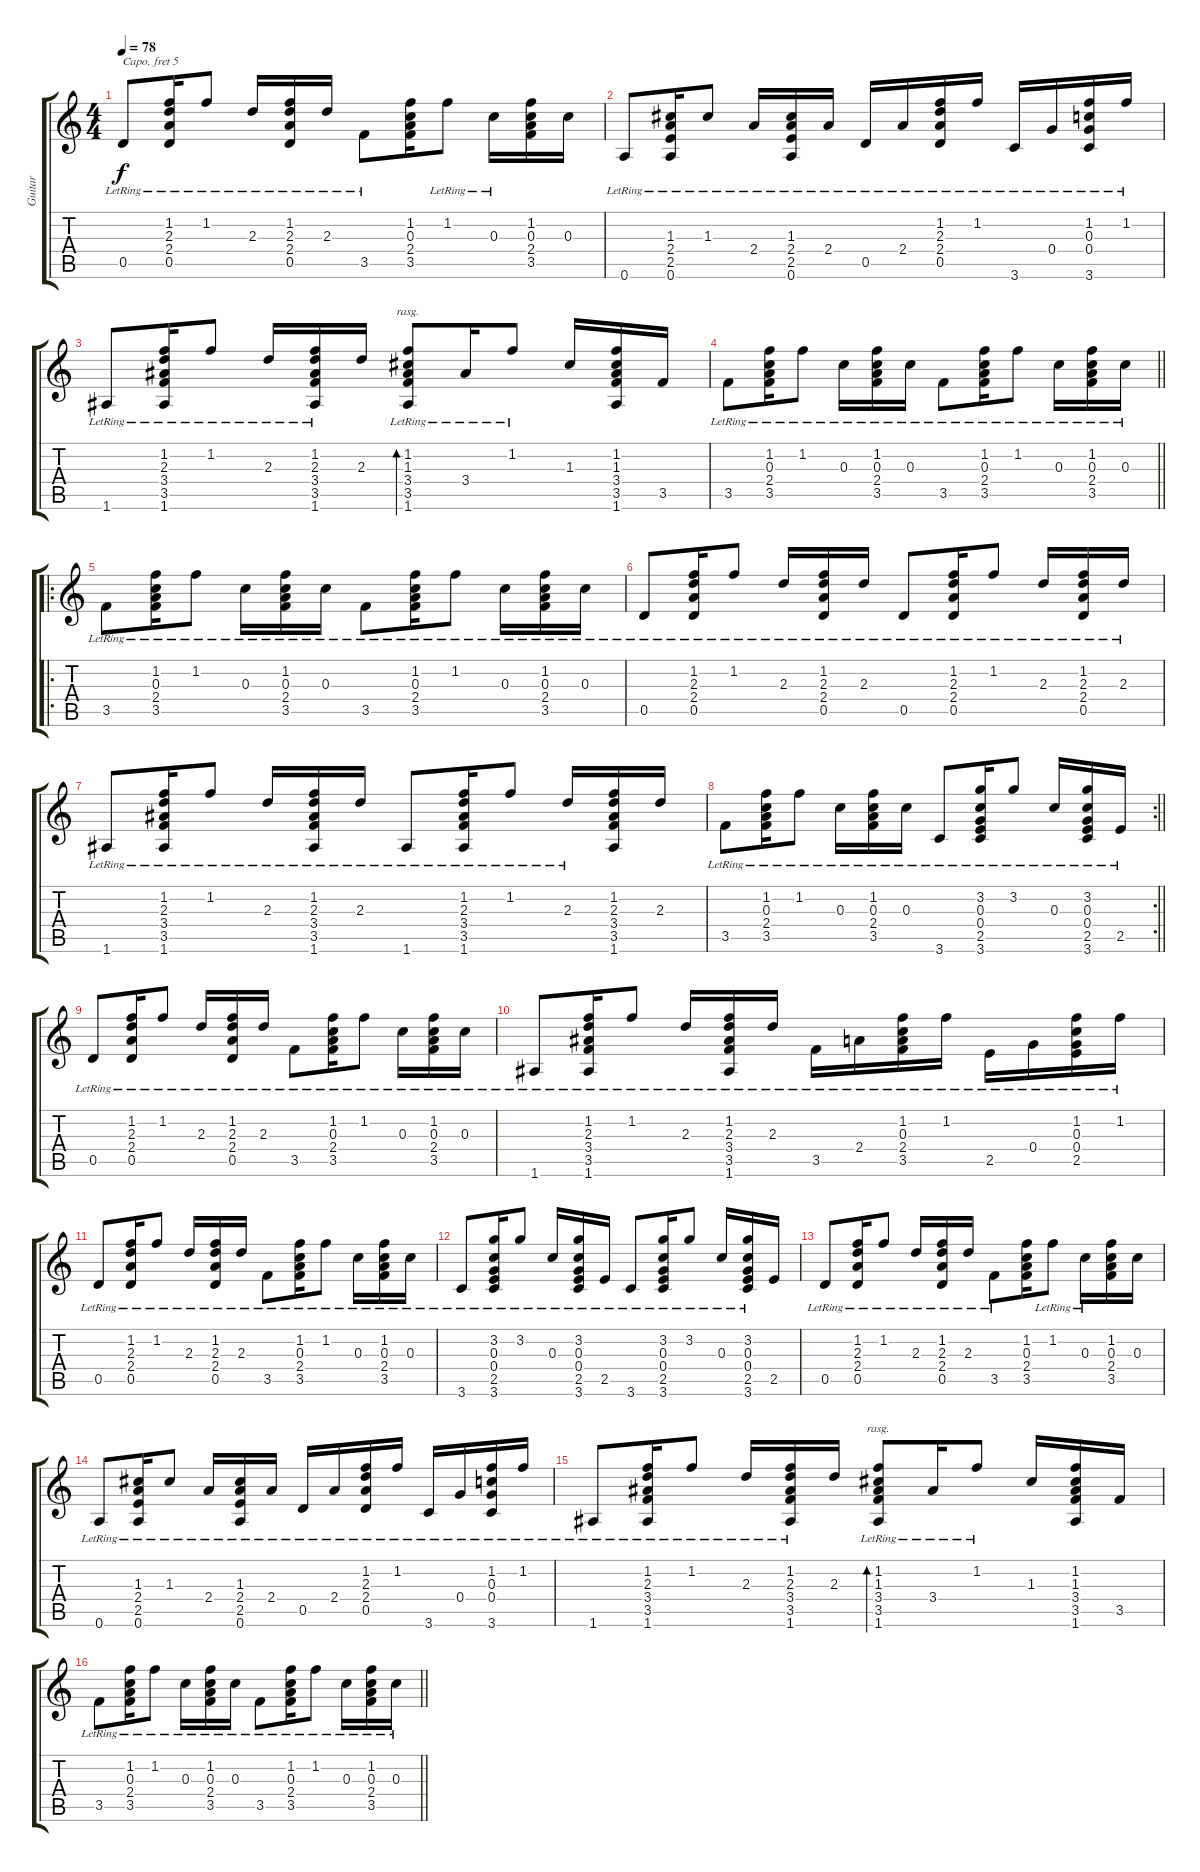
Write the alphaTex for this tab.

\track ("Guitar" "Guitar") {instrument acousticguitarnylon}
\staff {score tabs}
\capo 5
\tuning (E4 B3 G3 D3 A2 E2) {hide}
\ts (4 4)
\tempo 78
\clef g2
\ks c
0.5{lr}.8{dy f} (1.2 2.3 2.4{lr} 0.5).16 1.2{lr}.8 2.3{lr}.16 (1.2 2.3 2.4{lr} 0.5).16 2.3{lr}.16 3.5{lr}.8 (1.2 0.3 2.4 3.5).16 1.2{lr}.8 0.3{lr}.16 (1.2 0.3 2.4 3.5).16 0.3.16 |
0.6{lr}.8 (1.3 2.4 2.5{lr} 0.6).16 1.3{lr}.8 2.4{lr}.16 (1.3 2.4 2.5{lr} 0.6).16 2.4{lr}.16 0.5{lr}.16 2.4{lr}.16 (1.2 2.3{lr} 2.4 0.5).16 1.2{lr}.16 3.6{lr}.16 0.4{lr}.16 (1.2 0.3{lr} 0.4 3.6).16 1.2{lr}.16 |
1.6{lr}.8 (1.2 2.3 3.4 3.5{lr} 1.6).16 1.2{lr}.8 2.3{lr}.16 (1.2 2.3 3.4{lr} 3.5 1.6).16 2.3.16 (1.2{lr} 1.3{lr} 3.4 3.5{lr} 1.6{lr}).8{bd 120 rasg ii} 3.4{lr}.16 1.2{lr}.8 1.3.16 (1.2 1.3 3.4 3.5 1.6).16 3.5.16 |
\barLineRight lightlight
3.5{lr}.8 (1.2 0.3 2.4{lr} 3.5).16 1.2{lr}.8 0.3{lr}.16 (1.2 0.3 2.4{lr} 3.5).16 0.3{lr}.16 3.5{lr}.8 (1.2 0.3 2.4{lr} 3.5).16 1.2{lr}.8 0.3{lr}.16 (1.2 0.3 2.4{lr} 3.5).16 0.3{lr}.16 |
\ro
\section ("" "")
3.5{lr}.8 (1.2 0.3 2.4{lr} 3.5).16 1.2{lr}.8 0.3{lr}.16 (1.2 0.3 2.4{lr} 3.5).16 0.3{lr}.16 3.5{lr}.8 (1.2 0.3 2.4{lr} 3.5).16 1.2{lr}.8 0.3{lr}.16 (1.2 0.3 2.4{lr} 3.5).16 0.3{lr}.16 |
0.5{lr}.8 (1.2 2.3 2.4{lr} 0.5).16 1.2{lr}.8 2.3{lr}.16 (1.2 2.3 2.4{lr} 0.5).16 2.3{lr}.16 0.5{lr}.8 (1.2 2.3 2.4{lr} 0.5).16 1.2{lr}.8 2.3{lr}.16 (1.2 2.3 2.4{lr} 0.5).16 2.3{lr}.16 |
1.6{lr}.8 (1.2 2.3 3.4 3.5{lr} 1.6).16 1.2{lr}.8 2.3{lr}.16 (1.2 2.3 3.4{lr} 3.5 1.6).16 2.3{lr}.16 1.6{lr}.8 (1.2 2.3 3.4 3.5{lr} 1.6).16 1.2{lr}.8 2.3{lr}.16 (1.2 2.3 3.4 3.5 1.6).16 2.3.16 |
\rc 2
\barLineRight lightlight
3.5{lr}.8 (1.2 0.3 2.4{lr} 3.5).16 1.2{lr}.8 0.3{lr}.16 (1.2 0.3 2.4{lr} 3.5).16 0.3{lr}.16 3.6{lr}.8 (3.2 0.3 0.4 2.5{lr} 3.6).16 3.2{lr}.8 0.3{lr}.16 (3.2 0.3 0.4{lr} 2.5 3.6).16 2.5{lr}.16 |
\section ("" "")
0.5{lr}.8 (1.2 2.3 2.4{lr} 0.5).16 1.2{lr}.8 2.3{lr}.16 (1.2 2.3 2.4{lr} 0.5).16 2.3{lr}.16 3.5{lr}.8 (1.2 0.3 2.4{lr} 3.5).16 1.2{lr}.8 0.3{lr}.16 (1.2 0.3 2.4{lr} 3.5).16 0.3{lr}.16 |
1.6{lr}.8 (1.2 2.3 3.4 3.5{lr} 1.6).16 1.2{lr}.8 2.3{lr}.16 (1.2 2.3 3.4{lr} 3.5 1.6).16 2.3{lr}.16 3.5{lr}.16 2.4{lr}.16 (1.2 0.3{lr} 2.4 3.5).16 1.2{lr}.16 2.5{lr}.16 0.4{lr}.16 (1.2 0.3{lr} 0.4 2.5).16 1.2{lr}.16 |
0.5{lr}.8 (1.2 2.3 2.4{lr} 0.5).16 1.2{lr}.8 2.3{lr}.16 (1.2 2.3 2.4{lr} 0.5).16 2.3{lr}.16 3.5{lr}.8 (1.2 0.3 2.4{lr} 3.5).16 1.2{lr}.8 0.3{lr}.16 (1.2 0.3 2.4{lr} 3.5).16 0.3{lr}.16 |
3.6{lr}.8 (3.2 0.3 0.4 2.5{lr} 3.6).16 3.2{lr}.8 0.3{lr}.16 (3.2 0.3 0.4{lr} 2.5 3.6).16 2.5{lr}.16 3.6{lr}.8 (3.2 0.3 0.4 2.5{lr} 3.6).16 3.2{lr}.8 0.3{lr}.16 (3.2 0.3 0.4{lr} 2.5 3.6).16 2.5.16 |
0.5{lr}.8 (1.2 2.3 2.4{lr} 0.5).16 1.2{lr}.8 2.3{lr}.16 (1.2 2.3 2.4{lr} 0.5).16 2.3{lr}.16 3.5{lr}.8 (1.2 0.3 2.4 3.5).16 1.2{lr}.8 0.3{lr}.16 (1.2 0.3 2.4 3.5).16 0.3.16 |
0.6{lr}.8 (1.3 2.4 2.5{lr} 0.6).16 1.3{lr}.8 2.4{lr}.16 (1.3 2.4 2.5{lr} 0.6).16 2.4{lr}.16 0.5{lr}.16 2.4{lr}.16 (1.2 2.3{lr} 2.4 0.5).16 1.2{lr}.16 3.6{lr}.16 0.4{lr}.16 (1.2 0.3{lr} 0.4 3.6).16 1.2{lr}.16 |
1.6{lr}.8 (1.2 2.3 3.4 3.5{lr} 1.6).16 1.2{lr}.8 2.3{lr}.16 (1.2 2.3 3.4{lr} 3.5 1.6).16 2.3.16 (1.2{lr} 1.3{lr} 3.4 3.5{lr} 1.6{lr}).8{bd 120 rasg ii} 3.4{lr}.16 1.2{lr}.8 1.3.16 (1.2 1.3 3.4 3.5 1.6).16 3.5.16 |
\barLineRight lightlight
3.5{lr}.8 (1.2 0.3 2.4{lr} 3.5).16 1.2{lr}.8 0.3{lr}.16 (1.2 0.3 2.4{lr} 3.5).16 0.3{lr}.16 3.5{lr}.8 (1.2 0.3 2.4{lr} 3.5).16 1.2{lr}.8 0.3{lr}.16 (1.2 0.3 2.4{lr} 3.5).16 0.3{lr}.16
